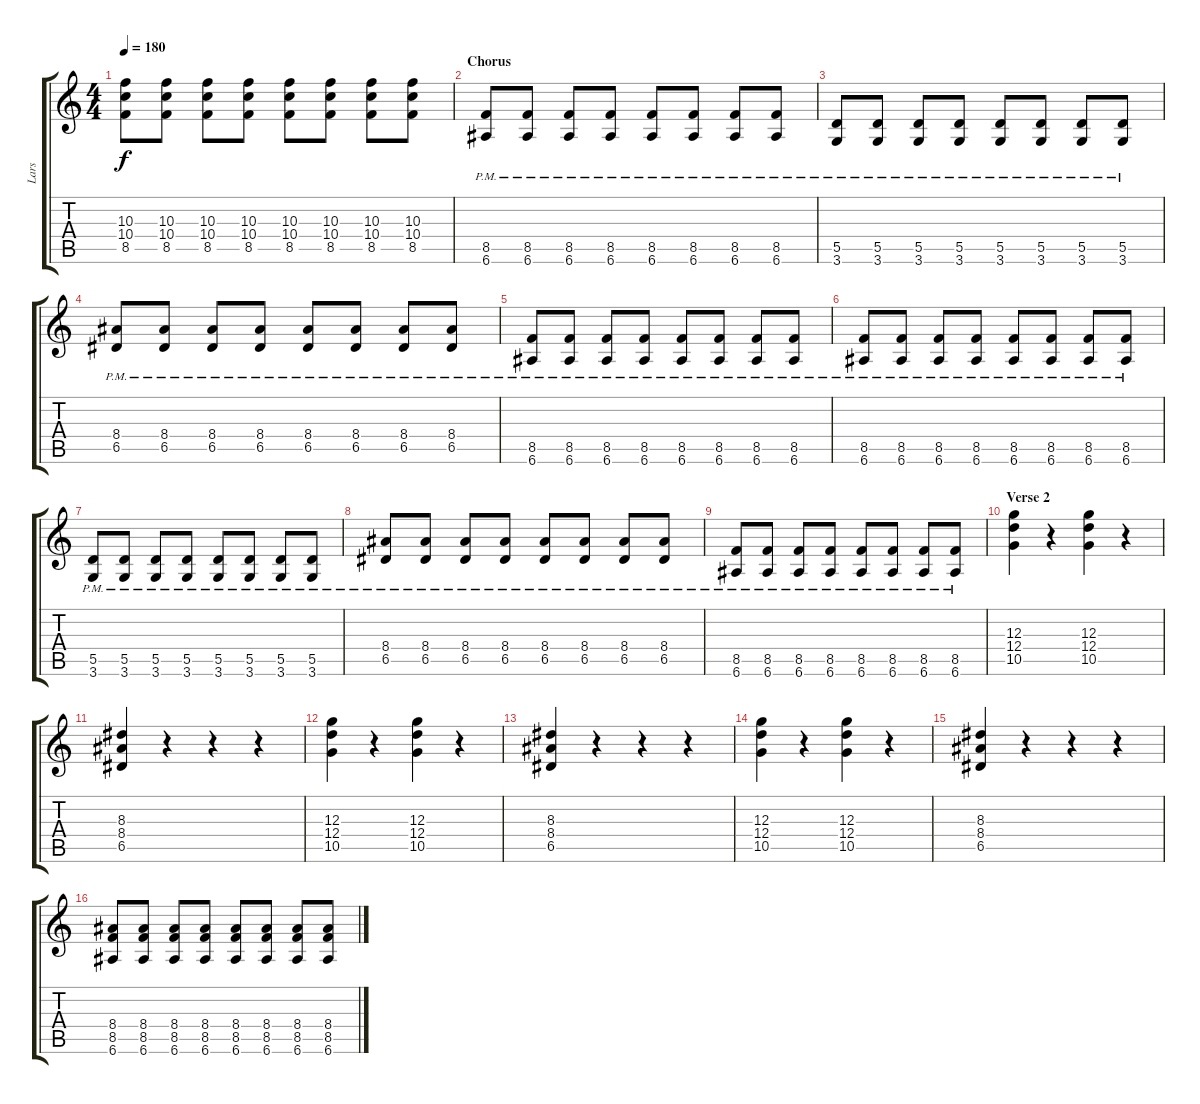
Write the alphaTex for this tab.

\track ("Lars" "Lars") {instrument distortionguitar}
\staff {score tabs}
\tuning (E4 B3 G3 D3 A2 E2) {hide}
\ts (4 4)
\tempo 180
\clef g2
\ks c
(10.3 10.4 8.5).8{dy f} (10.3 10.4 8.5).8 (10.3 10.4 8.5).8 (10.3 10.4 8.5).8 (10.3 10.4 8.5).8 (10.3 10.4 8.5).8 (10.3 10.4 8.5).8 (10.3 10.4 8.5).8 |
\section ("" "Chorus")
(8.5{pm} 6.6{pm}).8 (8.5{pm} 6.6{pm}).8 (8.5{pm} 6.6{pm}).8 (8.5{pm} 6.6{pm}).8 (8.5{pm} 6.6{pm}).8 (8.5{pm} 6.6{pm}).8 (8.5{pm} 6.6{pm}).8 (8.5{pm} 6.6{pm}).8 |
(5.5{pm} 3.6{pm}).8 (5.5{pm} 3.6{pm}).8 (5.5{pm} 3.6{pm}).8 (5.5{pm} 3.6{pm}).8 (5.5{pm} 3.6{pm}).8 (5.5{pm} 3.6{pm}).8 (5.5{pm} 3.6{pm}).8 (5.5{pm} 3.6{pm}).8 |
(8.4{pm} 6.5{pm}).8 (8.4{pm} 6.5{pm}).8 (8.4{pm} 6.5{pm}).8 (8.4{pm} 6.5{pm}).8 (8.4{pm} 6.5{pm}).8 (8.4{pm} 6.5{pm}).8 (8.4{pm} 6.5{pm}).8 (8.4{pm} 6.5{pm}).8 |
(8.5{pm} 6.6{pm}).8 (8.5{pm} 6.6{pm}).8 (8.5{pm} 6.6{pm}).8 (8.5{pm} 6.6{pm}).8 (8.5{pm} 6.6{pm}).8 (8.5{pm} 6.6{pm}).8 (8.5{pm} 6.6{pm}).8 (8.5{pm} 6.6{pm}).8 |
(8.5{pm} 6.6{pm}).8 (8.5{pm} 6.6{pm}).8 (8.5{pm} 6.6{pm}).8 (8.5{pm} 6.6{pm}).8 (8.5{pm} 6.6{pm}).8 (8.5{pm} 6.6{pm}).8 (8.5{pm} 6.6{pm}).8 (8.5{pm} 6.6{pm}).8 |
(5.5{pm} 3.6{pm}).8 (5.5{pm} 3.6{pm}).8 (5.5{pm} 3.6{pm}).8 (5.5{pm} 3.6{pm}).8 (5.5{pm} 3.6{pm}).8 (5.5{pm} 3.6{pm}).8 (5.5{pm} 3.6{pm}).8 (5.5{pm} 3.6{pm}).8 |
(8.4{pm} 6.5{pm}).8 (8.4{pm} 6.5{pm}).8 (8.4{pm} 6.5{pm}).8 (8.4{pm} 6.5{pm}).8 (8.4{pm} 6.5{pm}).8 (8.4{pm} 6.5{pm}).8 (8.4{pm} 6.5{pm}).8 (8.4{pm} 6.5{pm}).8 |
(8.5{pm} 6.6{pm}).8 (8.5{pm} 6.6{pm}).8 (8.5{pm} 6.6{pm}).8 (8.5{pm} 6.6{pm}).8 (8.5{pm} 6.6{pm}).8 (8.5{pm} 6.6{pm}).8 (8.5{pm} 6.6{pm}).8 (8.5{pm} 6.6{pm}).8 |
\section ("" "Verse 2")
(12.3 12.4 10.5).4 r.4 (12.3 12.4 10.5).4 r.4 |
(8.3 8.4 6.5).4 r.4 r.4 r.4 |
(12.3 12.4 10.5).4 r.4 (12.3 12.4 10.5).4 r.4 |
(8.3 8.4 6.5).4 r.4 r.4 r.4 |
(12.3 12.4 10.5).4 r.4 (12.3 12.4 10.5).4 r.4 |
(8.3 8.4 6.5).4 r.4 r.4 r.4 |
(8.4 8.5 6.6).8 (8.4 8.5 6.6).8 (8.4 8.5 6.6).8 (8.4 8.5 6.6).8 (8.4 8.5 6.6).8 (8.4 8.5 6.6).8 (8.4 8.5 6.6).8 (8.4 8.5 6.6).8
